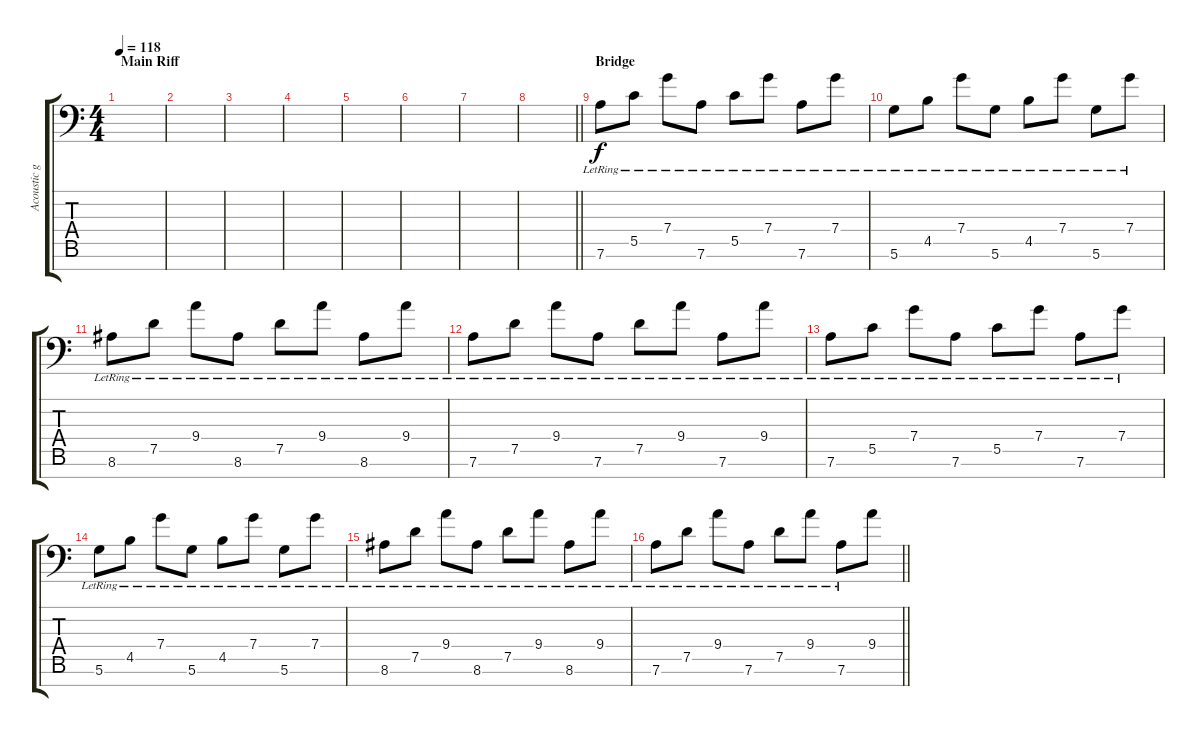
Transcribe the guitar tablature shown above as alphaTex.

\track ("Acoustic guitar" "Acoustic g") {instrument acousticguitarsteel}
\staff {score tabs}
\tuning (D4 A3 F3 C3 G2 D2 A1) {hide}
\ts (4 4)
\section ("" "Main Riff")
\tempo 118
\clef f4
\ks c
|
|
|
|
|
|
|
\barLineRight lightlight
|
\section ("" "Bridge")
7.6{lr}.8 5.5{lr}.8 7.4{lr}.8 7.6{lr}.8 5.5{lr}.8 7.4{lr}.8 7.6{lr}.8 7.4{lr}.8 |
5.6{lr}.8 4.5{lr}.8 7.4{lr}.8 5.6{lr}.8 4.5{lr}.8 7.4{lr}.8 5.6{lr}.8 7.4{lr}.8 |
8.6{lr}.8 7.5{lr}.8 9.4{lr}.8 8.6{lr}.8 7.5{lr}.8 9.4{lr}.8 8.6{lr}.8 9.4{lr}.8 |
7.6{lr}.8 7.5{lr}.8 9.4{lr}.8 7.6{lr}.8 7.5{lr}.8 9.4{lr}.8 7.6{lr}.8 9.4{lr}.8 |
7.6{lr}.8 5.5{lr}.8 7.4{lr}.8 7.6{lr}.8 5.5{lr}.8 7.4{lr}.8 7.6{lr}.8 7.4{lr}.8 |
5.6{lr}.8 4.5{lr}.8 7.4{lr}.8 5.6{lr}.8 4.5{lr}.8 7.4{lr}.8 5.6{lr}.8 7.4{lr}.8 |
8.6{lr}.8 7.5{lr}.8 9.4{lr}.8 8.6{lr}.8 7.5{lr}.8 9.4{lr}.8 8.6{lr}.8 9.4{lr}.8 |
\barLineRight lightlight
7.6{lr}.8 7.5{lr}.8 9.4{lr}.8 7.6{lr}.8 7.5{lr}.8 9.4{lr}.8 7.6{lr}.8 9.4.8
